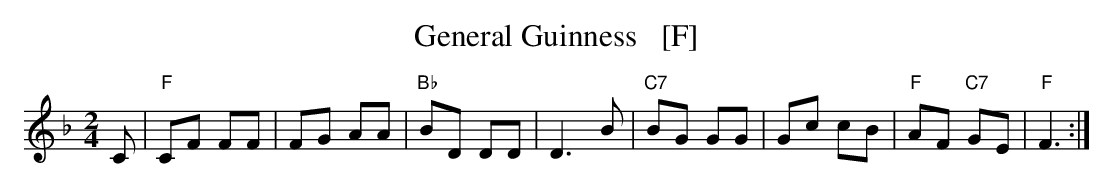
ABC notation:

X:1
T: General Guinness   [F]
M: 2/4
L: 1/8
K: F
C | "F"CF FF | FG AA | "Bb"BD DD | D3 \
B | "C7"BG GG | Gc cB | "F"AF "C7"GE | "F"F3 :|
